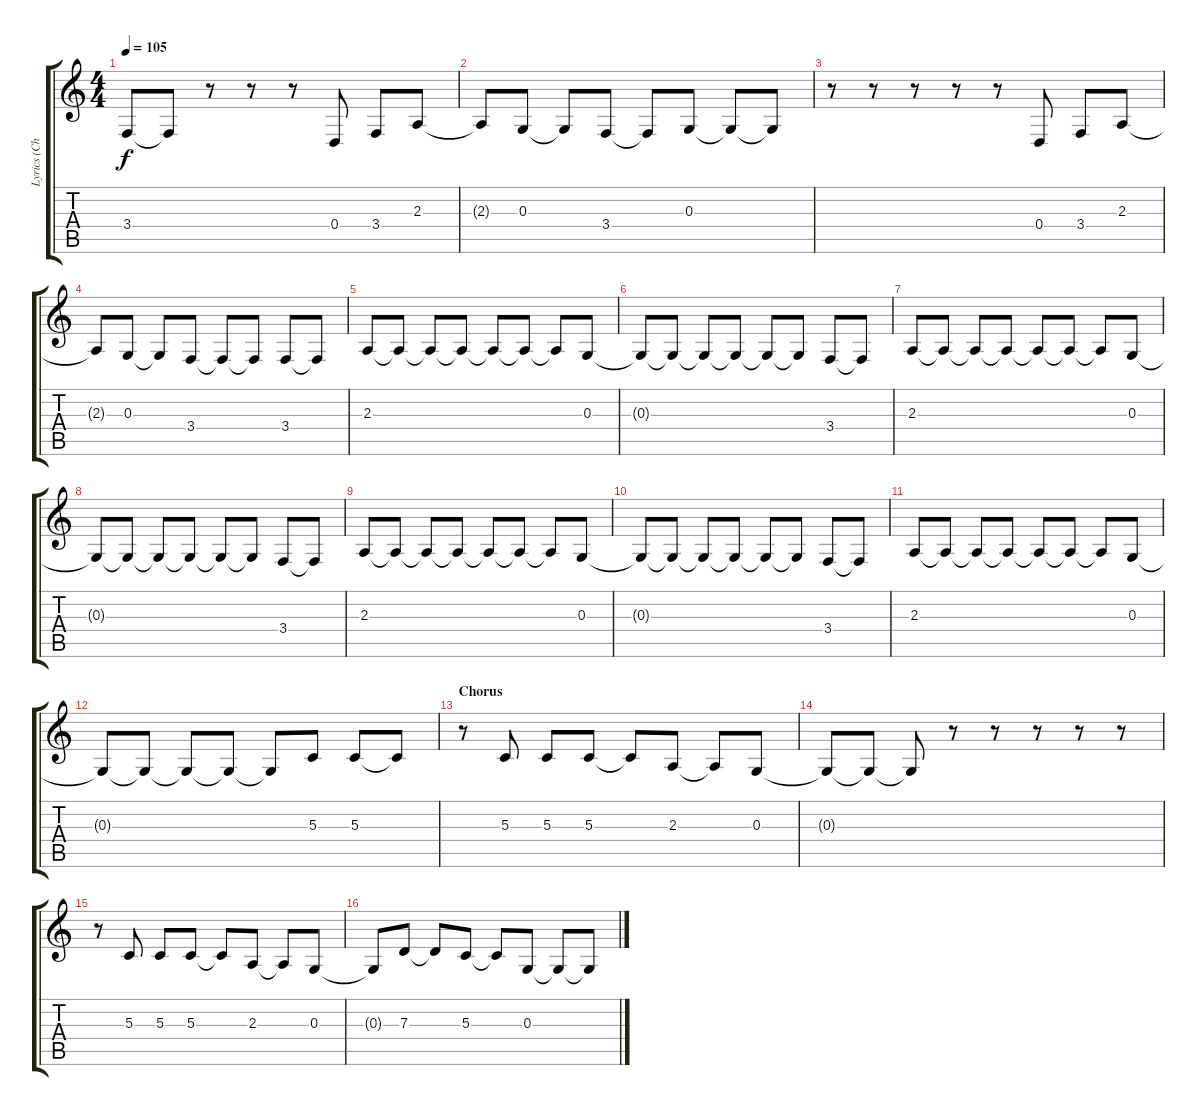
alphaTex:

\track ("Lyrics (Chester)" "Lyrics (Ch") {instrument oboe}
\staff {score tabs}
\tuning (E4 B3 G3 D3 A2 E2) {hide}
\ts (4 4)
\tempo 105
\clef g2
\ks c
3.4{t}.8{dy f volume 10} 3.4{t}.8 r.8 r.8 r.8 0.4.8 3.4.8 2.3.8 |
2.3{t}.8{volume 10} 0.3.8 0.3{t}.8 3.4.8 3.4{t}.8 0.3.8 0.3{t}.8 0.3{t}.8 |
r.8{volume 10} r.8 r.8 r.8 r.8 0.4.8 3.4.8 2.3.8 |
2.3{t}.8{volume 10} 0.3.8 0.3{t}.8 3.4.8 3.4{t}.8 3.4{t}.8 3.4.8 3.4{t}.8 |
2.3.8 2.3{t}.8 2.3{t}.8 2.3{t}.8 2.3{t}.8 2.3{t}.8 2.3{t}.8 0.3.8 |
0.3{t}.8 0.3{t}.8 0.3{t}.8 0.3{t}.8 0.3{t}.8 0.3{t}.8 3.4.8 3.4{t}.8 |
2.3.8 2.3{t}.8 2.3{t}.8 2.3{t}.8 2.3{t}.8 2.3{t}.8 2.3{t}.8 0.3.8 |
0.3{t}.8 0.3{t}.8 0.3{t}.8 0.3{t}.8 0.3{t}.8 0.3{t}.8 3.4.8 3.4{t}.8 |
2.3.8 2.3{t}.8 2.3{t}.8 2.3{t}.8 2.3{t}.8 2.3{t}.8 2.3{t}.8 0.3.8 |
0.3{t}.8 0.3{t}.8 0.3{t}.8 0.3{t}.8 0.3{t}.8 0.3{t}.8 3.4.8 3.4{t}.8 |
2.3.8 2.3{t}.8 2.3{t}.8 2.3{t}.8 2.3{t}.8 2.3{t}.8 2.3{t}.8 0.3.8 |
0.3{t}.8 0.3{t}.8 0.3{t}.8 0.3{t}.8 0.3{t}.8 5.3.8 5.3.8 5.3{t}.8 |
\section ("" "Chorus")
r.8 5.3.8 5.3.8 5.3.8 5.3{t}.8 2.3.8 2.3{t}.8 0.3.8 |
0.3{t}.8 0.3{t}.8 0.3{t}.8 r.8 r.8 r.8 r.8 r.8 |
r.8 5.3.8 5.3.8 5.3.8 5.3{t}.8 2.3.8 2.3{t}.8 0.3.8 |
0.3{t}.8 7.3.8 7.3{t}.8 5.3.8 5.3{t}.8 0.3.8 0.3{t}.8 0.3{t}.8
